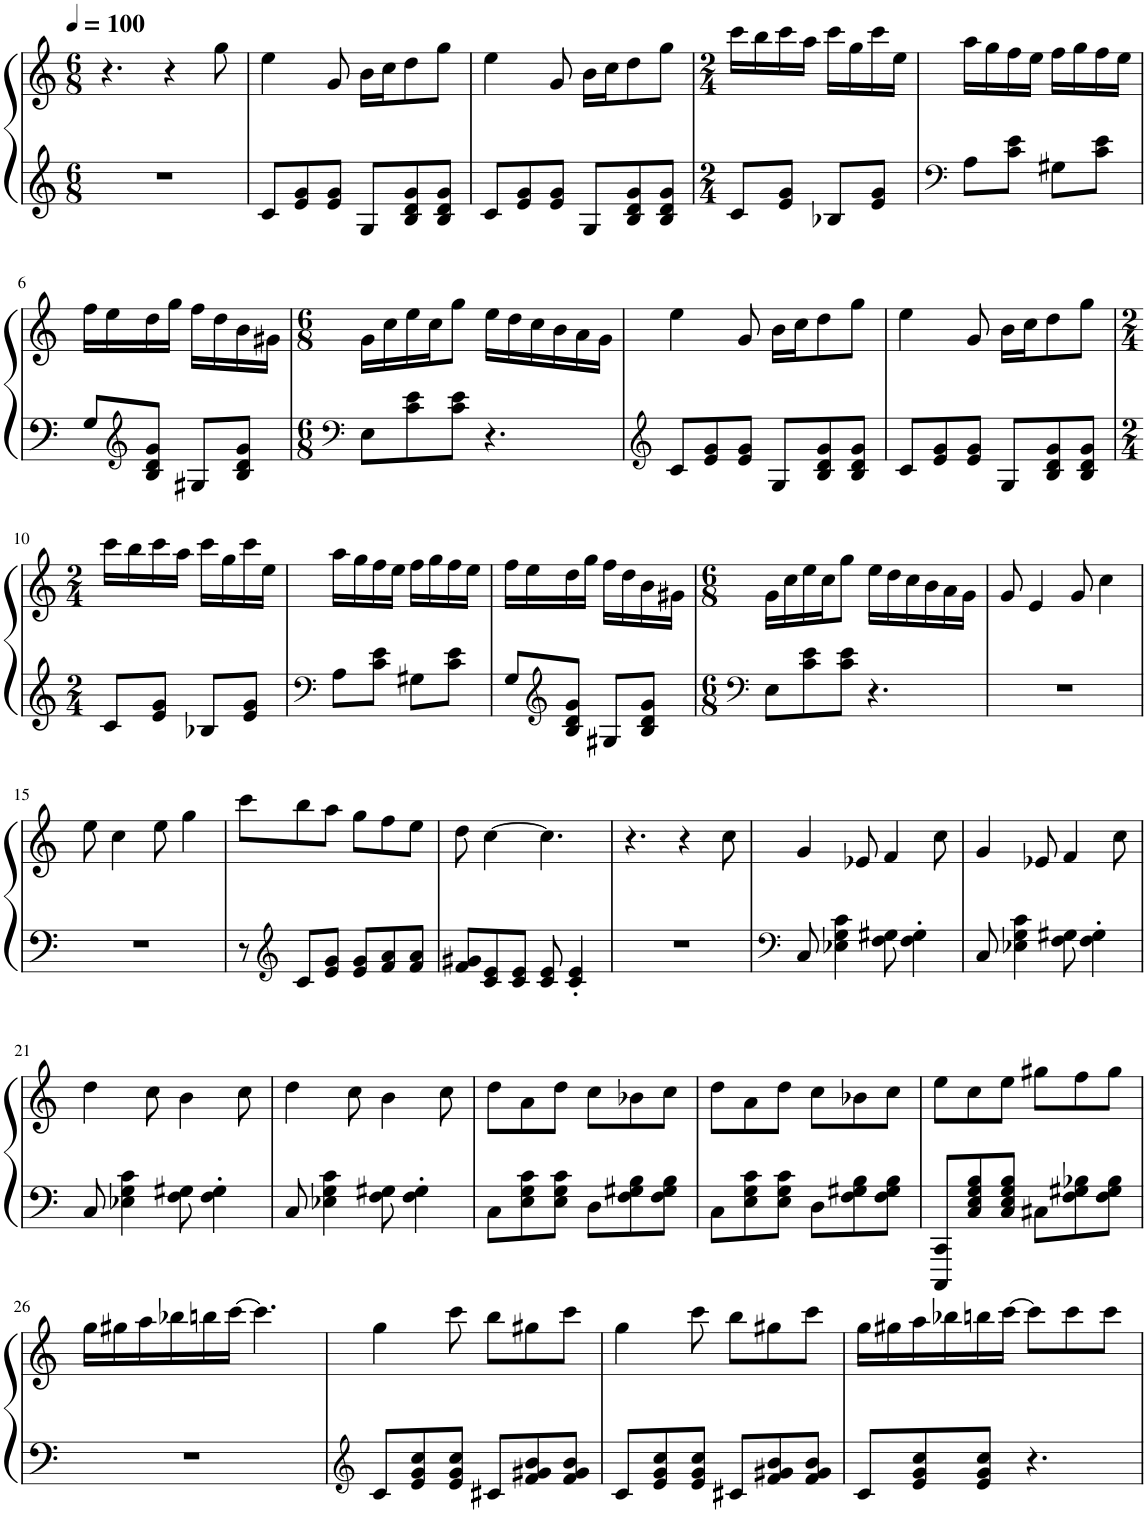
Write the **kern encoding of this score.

**kern	**kern
*part1	*part1
*staff2	*staff1
*I"Piano	*
*I'Pno.	*
*clefG2	*clefG2
*k[]	*k[]
*M6/8	*M6/8
*MM100	*MM100
=1	=1
2.r	4.r
.	4r
.	8gg\
=2	=2
8c/L	4ee\
8e/ 8g/	.
8e/ 8g/J	8g/
8G/L	16b\LL
.	16cc\J
8B/ 8d/ 8g/	8dd\
8B/ 8d/ 8g/J	8gg\J
=3	=3
8c/L	4ee\
8e/ 8g/	.
8e/ 8g/J	8g/
8G/L	16b\LL
.	16cc\J
8B/ 8d/ 8g/	8dd\
8B/ 8d/ 8g/J	8gg\J
=4	=4
*M2/4	*M2/4
8c/L	16ccc\LL
.	16bb\
8e/ 8g/J	16ccc\
.	16aa\JJ
8B-X/L	16ccc\LL
.	16gg\
8e/ 8g/J	16ccc\
.	16ee\JJ
=5	=5
*clefF4	*
8A\L	16aa\LL
.	16gg\
8c\ 8e\J	16ff\
.	16ee\JJ
8G#X\L	16ff\LL
.	16gg\
8c\ 8e\J	16ff\
.	16ee\JJ
!!LO:LB:g=z
=6	=6
8G/L	16ff\LL
.	16ee\
*clefG2	*
8B/ 8d/ 8g/J	16dd\
.	16gg\JJ
8G#X/L	16ff\LL
.	16dd\
8B/ 8d/ 8g/J	16b\
.	16g#X\JJ
=7	=7
*clefF4	*
*M6/8	*M6/8
8E\L	16g\LL
.	16cc\
8c\ 8e\	16ee\
.	16cc\J
8c\ 8e\J	8gg\J
4.r	16ee\LL
.	16dd\
.	16cc\
.	16b\
.	16a\
.	16g\JJ
=8	=8
*clefG2	*
8c/L	4ee\
8e/ 8g/	.
8e/ 8g/J	8g/
8G/L	16b\LL
.	16cc\J
8B/ 8d/ 8g/	8dd\
8B/ 8d/ 8g/J	8gg\J
=9	=9
8c/L	4ee\
8e/ 8g/	.
8e/ 8g/J	8g/
8G/L	16b\LL
.	16cc\J
8B/ 8d/ 8g/	8dd\
8B/ 8d/ 8g/J	8gg\J
!!LO:LB:g=z
=10	=10
*M2/4	*M2/4
8c/L	16ccc\LL
.	16bb\
8e/ 8g/J	16ccc\
.	16aa\JJ
8B-X/L	16ccc\LL
.	16gg\
8e/ 8g/J	16ccc\
.	16ee\JJ
=11	=11
*clefF4	*
8A\L	16aa\LL
.	16gg\
8c\ 8e\J	16ff\
.	16ee\JJ
8G#X\L	16ff\LL
.	16gg\
8c\ 8e\J	16ff\
.	16ee\JJ
=12	=12
8G/L	16ff\LL
.	16ee\
*clefG2	*
8B/ 8d/ 8g/J	16dd\
.	16gg\JJ
8G#X/L	16ff\LL
.	16dd\
8B/ 8d/ 8g/J	16b\
.	16g#X\JJ
=13	=13
*clefF4	*
*M6/8	*M6/8
8E\L	16g\LL
.	16cc\
8c\ 8e\	16ee\
.	16cc\J
8c\ 8e\J	8gg\J
4.r	16ee\LL
.	16dd\
.	16cc\
.	16b\
.	16a\
.	16g\JJ
=14	=14
2.r	8g/
.	4e/
.	8g/
.	4cc\
!!LO:LB:g=z
=15	=15
2.r	8ee\
.	4cc\
.	8ee\
.	4gg\
=16	=16
8r	8ccc\L
*clefG2	*
8c/L	8bb\
8e/ 8g/J	8aa\J
8e/ 8g/L	8gg\L
8f/ 8a/	8ff\
8f/ 8a/J	8ee\J
=17	=17
8f/ 8g#X/L	8dd\
8c/ 8e/	[4cc\
8c/ 8e/J	.
8c/ 8e/	4.cc\]
4c/' 4e/'	.
=18	=18
2.r	4.r
.	4r
.	8cc\
=19	=19
*clefF4	*
8C/	4g/
4E-X\ 4G\ 4c\	.
.	8e-X/
8F\ 8G#X\	4f/
4F\' 4G#\'	.
.	8cc\
=20	=20
8C/	4g/
4E-X\ 4G\ 4c\	.
.	8e-X/
8F\ 8G#X\	4f/
4F\' 4G#\'	.
.	8cc\
!!LO:LB:g=z
=21	=21
8C/	4dd\
4E-X\ 4G\ 4c\	.
.	8cc\
8F\ 8G#X\	4b\
4F\' 4G#\'	.
.	8cc\
=22	=22
8C/	4dd\
4E-X\ 4G\ 4c\	.
.	8cc\
8F\ 8G#X\	4b\
4F\' 4G#\'	.
.	8cc\
=23	=23
8C\L	8dd\L
8E\ 8G\ 8c\	8a\
8E\ 8G\ 8c\J	8dd\J
8D\L	8cc\L
8F\ 8G#X\ 8B\	8b-X\
8F\ 8G#\ 8B\J	8cc\J
=24	=24
8C\L	8dd\L
8E\ 8G\ 8c\	8a\
8E\ 8G\ 8c\J	8dd\J
8D\L	8cc\L
8F\ 8G#X\ 8B\	8b-X\
8F\ 8G#\ 8B\J	8cc\J
=25	=25
8CCC/ 8CC/L	8ee\L
8C/ 8E/ 8G/ 8B/	8cc\
8C/ 8E/ 8G/ 8B/J	8ee\J
8C#X\L	8gg#X\L
8F\ 8G#X\ 8B-X\	8ff\
8F\ 8G#\ 8B-\J	8gg#\J
!!LO:LB:g=z
=26	=26
2.r	16gg\LL
.	16gg#X\
.	16aa\
.	16bb-X\
.	16bbn\
.	[16ccc\JJ
.	4.ccc\]
=27	=27
*clefG2	*
8c/L	4gg\
8e/ 8g/ 8cc/	.
8e/ 8g/ 8cc/J	8ccc\
8c#X/L	8bb\L
8f/ 8g#X/ 8b/	8gg#X\
8f/ 8g#/ 8b/J	8ccc\J
=28	=28
8c/L	4gg\
8e/ 8g/ 8cc/	.
8e/ 8g/ 8cc/J	8ccc\
8c#X/L	8bb\L
8f/ 8g#X/ 8b/	8gg#X\
8f/ 8g#/ 8b/J	8ccc\J
=29	=29
8c/L	16gg\LL
.	16gg#X\
8e/ 8g/ 8cc/	16aa\
.	16bb-X\
8e/ 8g/ 8cc/J	16bbn\
.	[16ccc\JJ
4.r	8ccc\L]
.	8ccc\
.	8ccc\J
=	=
*-	*-
